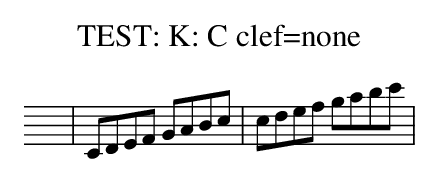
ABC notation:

X:1
T:TEST: K: C clef=none
K:C clef=none
| CDEF GABc | cdef gabc' |
